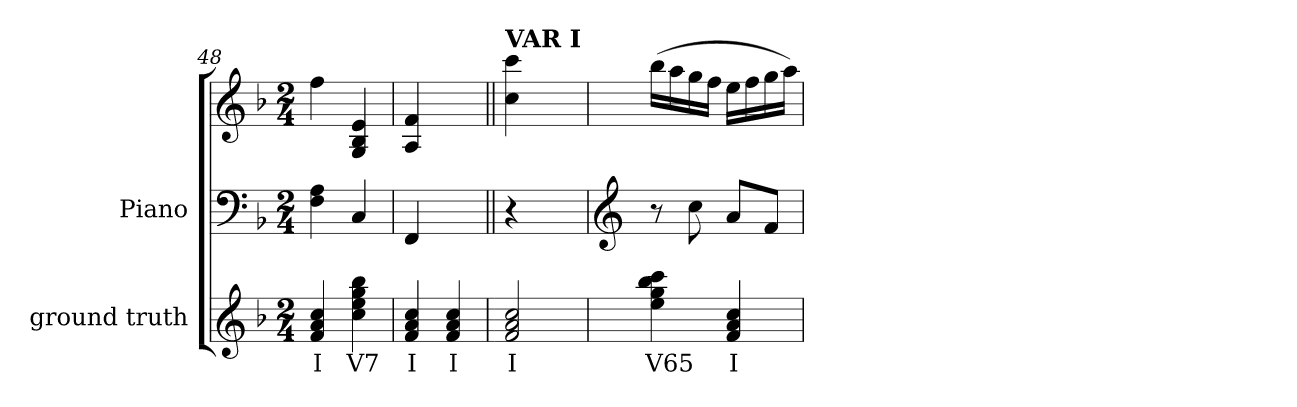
**kern	**text	**kern	**kern
*part2	*part2	*part1	*part1
*staff3	*staff3	*staff2	*staff1
*I"ground truth	*	*I"Piano	*
*	*	*I'Pno.	*
*	*	*clefF4	*clefG2
*k[b-]	*	*k[b-]	*k[b-]
*F:	*	*F:	*F:
*M2/4	*	*M2/4	*M2/4
=48	=48	=48	=48
4f 4a 4cc	I	4F\ 4A\	4ff\
4cc 4ee 4gg 4bb-	V7	4C/	4G/ 4B-/ 4e/
=49	=49	=49	=49
4f 4a 4cc	I	4FF/	4A/ 4f/
4f 4a 4cc	I	4ryy	4ryy
=49X491	=49X491||	=49X491||	=49X491||
!	!	!	!LO:TX:a:B:t=VAR I
2f 2a 2cc	I	4r	4cc\ 4ccc\
.	.	4ryy	4ryy
=50	=50	=50	=50
*	*	*clefG2	*
4ee 4gg 4bb- 4ccc	V65	8r	(>16bb-\LL
.	.	.	16aa\
.	.	8cc\	16gg\
.	.	.	16ff\JJ
4f 4a 4cc	I	8a/L	16ee\LL
.	.	.	16ff\
.	.	8f/J	16gg\
.	.	.	16aa\JJ)
=	=	=	=
*-	*-	*-	*-
